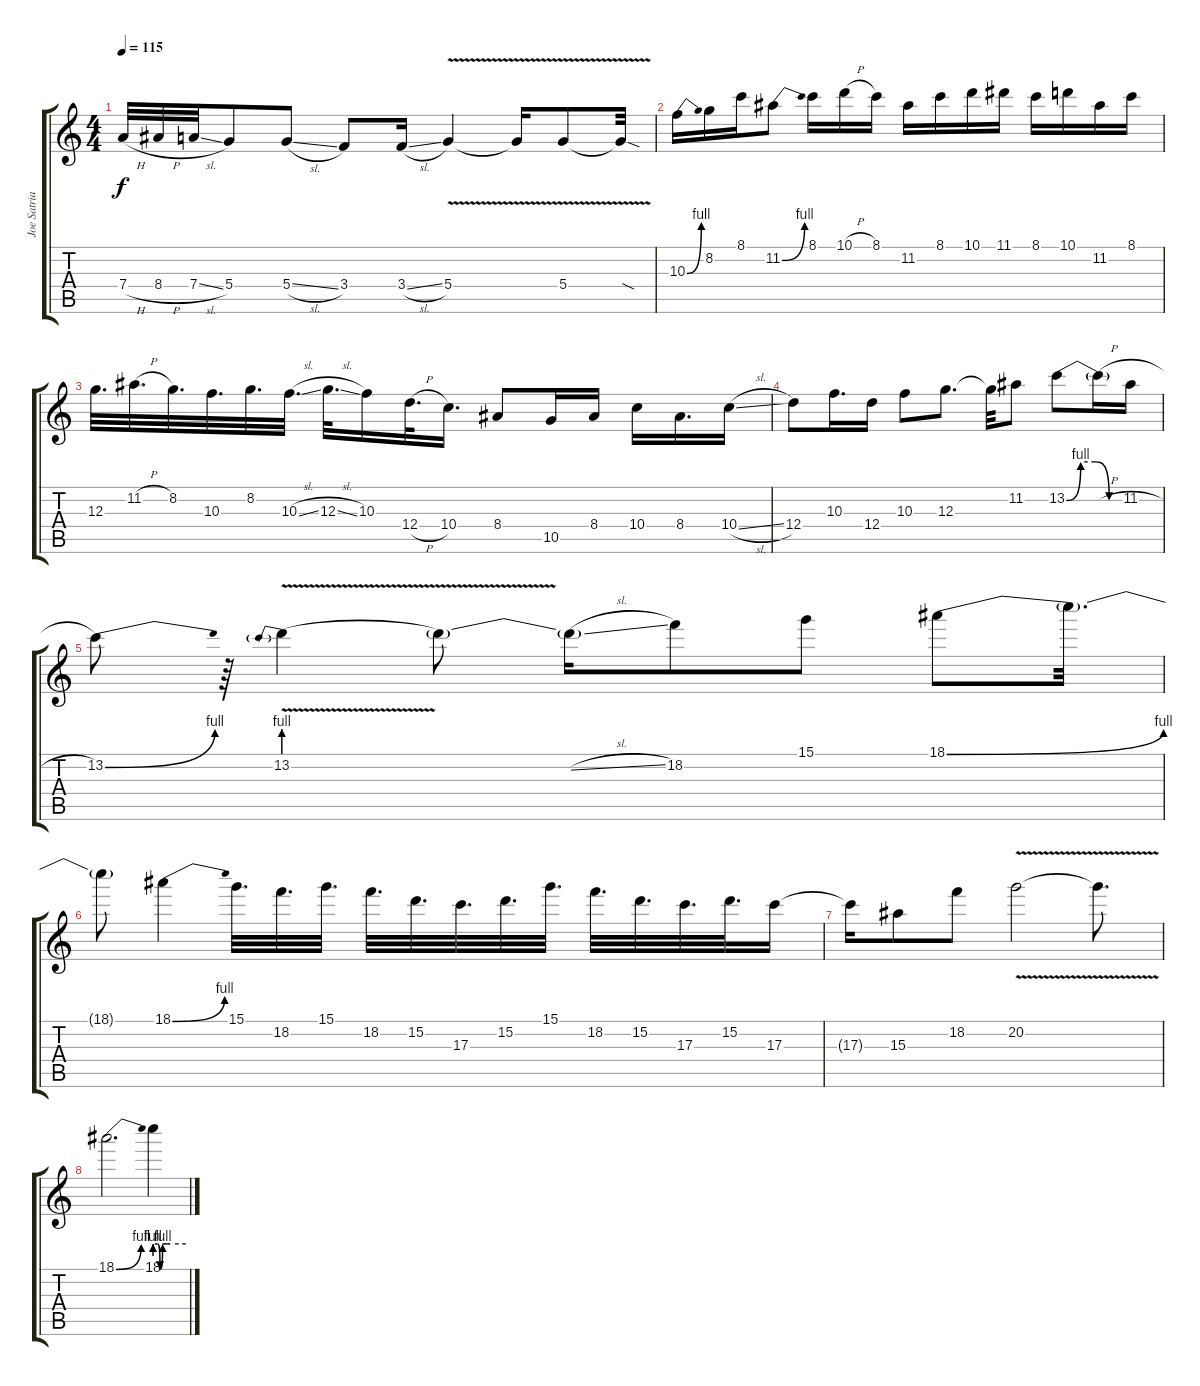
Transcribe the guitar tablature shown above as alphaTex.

\track ("Joe Satriani" "Joe Satria") {instrument overdrivenguitar}
\staff {score tabs}
\tuning (E4 B3 G3 D3 A2 E2) {hide}
\ts (4 4)
\tempo 115
\clef g2
\ks c
7.4{h}.32{dy f} 8.4{h}.32 7.4{sl}.32 5.4.8 5.4{sl}.8 3.4.8 3.4{sl}.16 5.4{v}.4 5.4{t}.16 5.4{v}.8 5.4{sod t}.32 |
10.3{be (bend 0 0 60 4)}.16 8.2.16 8.1.16 11.2{be (bend 0 0 60 4)}.8 8.1.16 10.1{h}.16 8.1.16 11.2.16 8.1.16 10.1.16 11.1.16 8.1.16 10.1.16 11.2.16 8.1.16 |
12.3.32{d} 11.2{h}.32{d} 8.2.32{d} 10.3.32{d} 8.2.32{d} 10.3{sl}.32{d} 12.3{sl}.32{d} 10.3.16 12.4{h}.32{d} 10.4.16{d} 8.4.8 10.5.16 8.4.16 10.4.16 8.4.16{d} 10.4{sl}.16 |
12.4.8 10.3.16{d} 12.4.16 10.3.8 12.3.8{d} 12.3{t}.32 11.2.8 13.2{be (custom 0 0 15 4 30 4 45 0 60 0)}.8 13.2{h t}.16 11.2{h}.16 |
13.2{be (bend 0 0 60 4)}.8 r.64 13.2{be (prebend 0 4 60 4) v}.4 13.2{t}.8 13.2{sl t}.16 18.2.8 15.1.8 18.1{be (bend 0 0 60 4)}.8 18.1{t}.32{d} |
18.1{t}.8 18.1{be (bend 0 0 60 4)}.4 15.1.32{d} 18.2.32{d} 15.1.32{d} 18.2.32{d} 15.2.32{d} 17.3.32{d} 15.2.32{d} 15.1.32{d} 18.2.32{d} 15.2.32{d} 17.3.32{d} 15.2.32{d} 17.3.16 |
17.3{t}.16 15.3.8 18.2.8 20.2{v}.2 20.2{t}.8{d} |
18.1{be (bend 0 0 60 4)}.2{d} 18.1{be (custom 0 4 5 4 10 0 15 4 25 4 30 4 60 4)}.4
